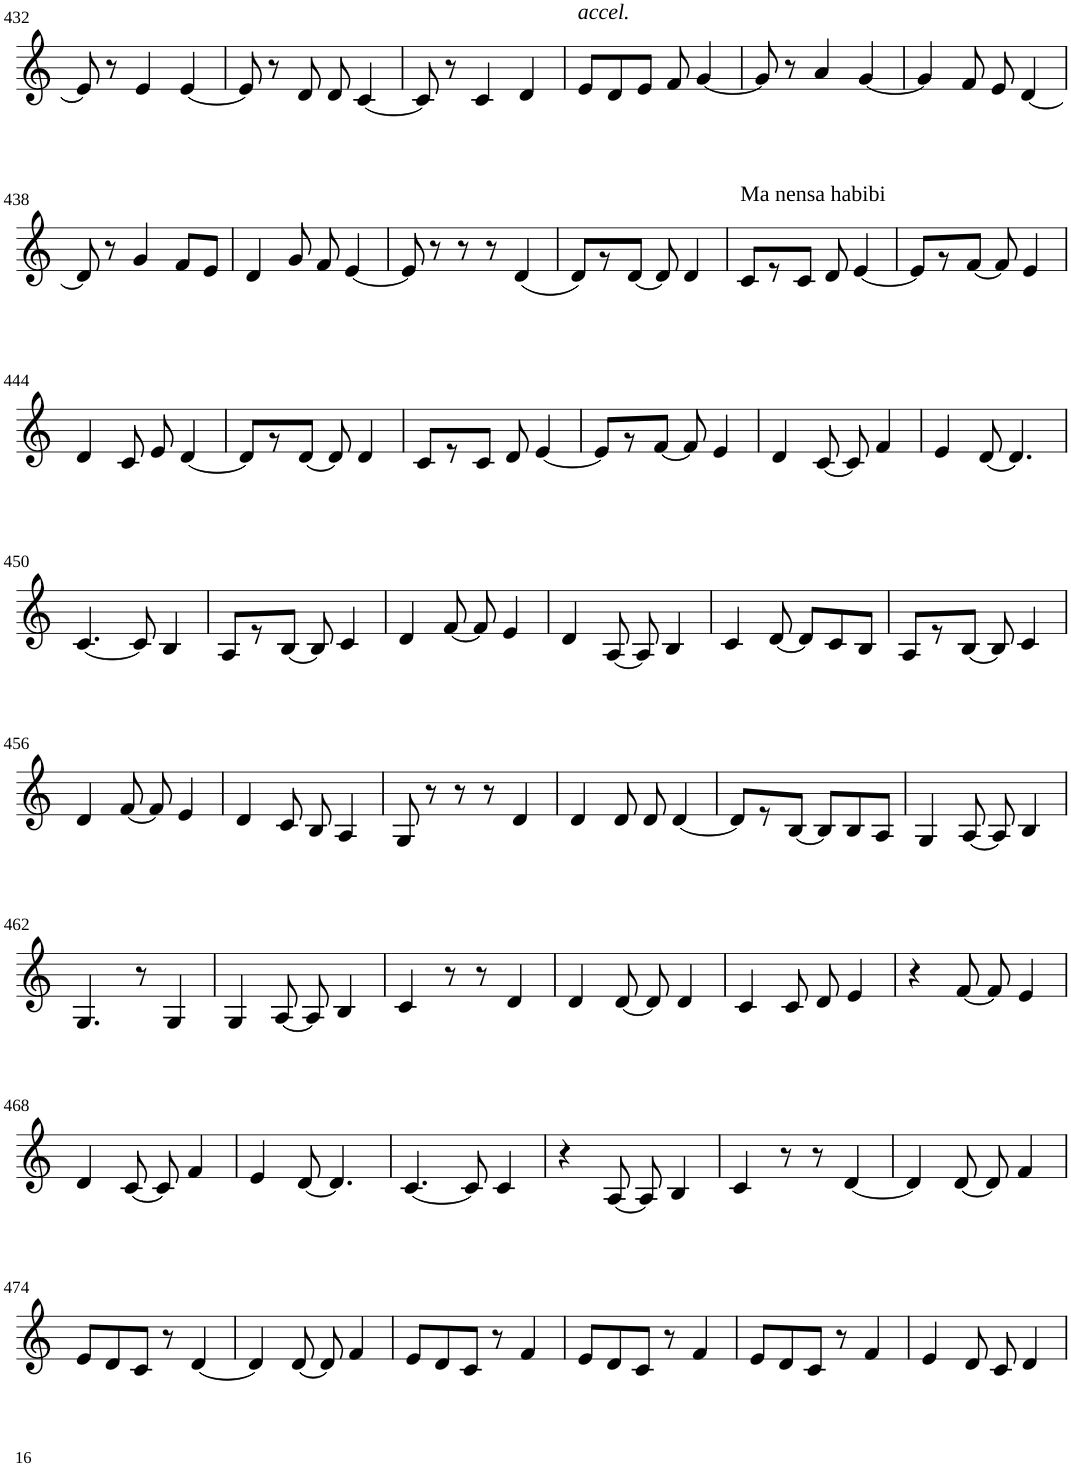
**kern
*part1
*staff1
*I"Violin
!!LO:PB:g=z
*clefG2
*k[]
*M6/8
=432
8e/]
8r
4e/
[4e/
=433
8e/]
8r
8d/
8d/
[4c/
=434
8c/]
8r
4c/
4d/
=435
!LO:TX:a:i:t=accel.
8e/L
8d/
8e/J
8f/
[4g/
=436
8g/]
8r
4a/
[4g/
=437
4g/]
8f/
8e/
[4d/
!!LO:LB:g=z
=438
8d/]
8r
4g/
8f/L
8e/J
=439
4d/
8g/
8f/
[4e/
=440
8e/]
8r
8r
8r
(4d/
=441
8d/L)
8r
[8d/J
8d/]
4d/
=442
!LO:TX:a:t=Ma nensa habibi
8c/L
8r
8c/J
8d/
[4e/
=443
8e/L]
8r
[8f/J
8f/]
4e/
!!LO:LB:g=z
=444
4d/
8c/
8e/
[4d/
=445
8d/L]
8r
[8d/J
8d/]
4d/
=446
8c/L
8r
8c/J
8d/
[4e/
=447
8e/L]
8r
[8f/J
8f/]
4e/
=448
4d/
[8c/
8c/]
4f/
=449
4e/
[8d/
4.d/]
!!LO:LB:g=z
=450
[4.c/
8c/]
4B/
=451
8A/L
8r
[8B/J
8B/]
4c/
=452
4d/
[8f/
8f/]
4e/
=453
4d/
[8A/
8A/]
4B/
=454
4c/
[8d/
8d/L]
8c/
8B/J
=455
8A/L
8r
[8B/J
8B/]
4c/
!!LO:LB:g=z
=456
4d/
[8f/
8f/]
4e/
=457
4d/
8c/
8B/
4A/
=458
8G/
8r
8r
8r
4d/
=459
4d/
8d/
8d/
[4d/
=460
8d/L]
8r
[8B/J
8B/L]
8B/
8A/J
=461
4G/
[8A/
8A/]
4B/
!!LO:LB:g=z
=462
4.G/
8r
4G/
=463
4G/
[8A/
8A/]
4B/
=464
4c/
8r
8r
4d/
=465
4d/
[8d/
8d/]
4d/
=466
4c/
8c/
8d/
4e/
=467
4r
[8f/
8f/]
4e/
!!LO:LB:g=z
=468
4d/
[8c/
8c/]
4f/
=469
4e/
[8d/
4.d/]
=470
[4.c/
8c/]
4c/
=471
4r
[8A/
8A/]
4B/
=472
4c/
8r
8r
[4d/
=473
4d/]
[8d/
8d/]
4f/
!!LO:LB:g=z
=474
8e/L
8d/
8c/J
8r
[4d/
=475
4d/]
[8d/
8d/]
4f/
=476
8e/L
8d/
8c/J
8r
4f/
=477
8e/L
8d/
8c/J
8r
4f/
=478
8e/L
8d/
8c/J
8r
4f/
=479
4e/
8d/
8c/
4d/
=
*-
